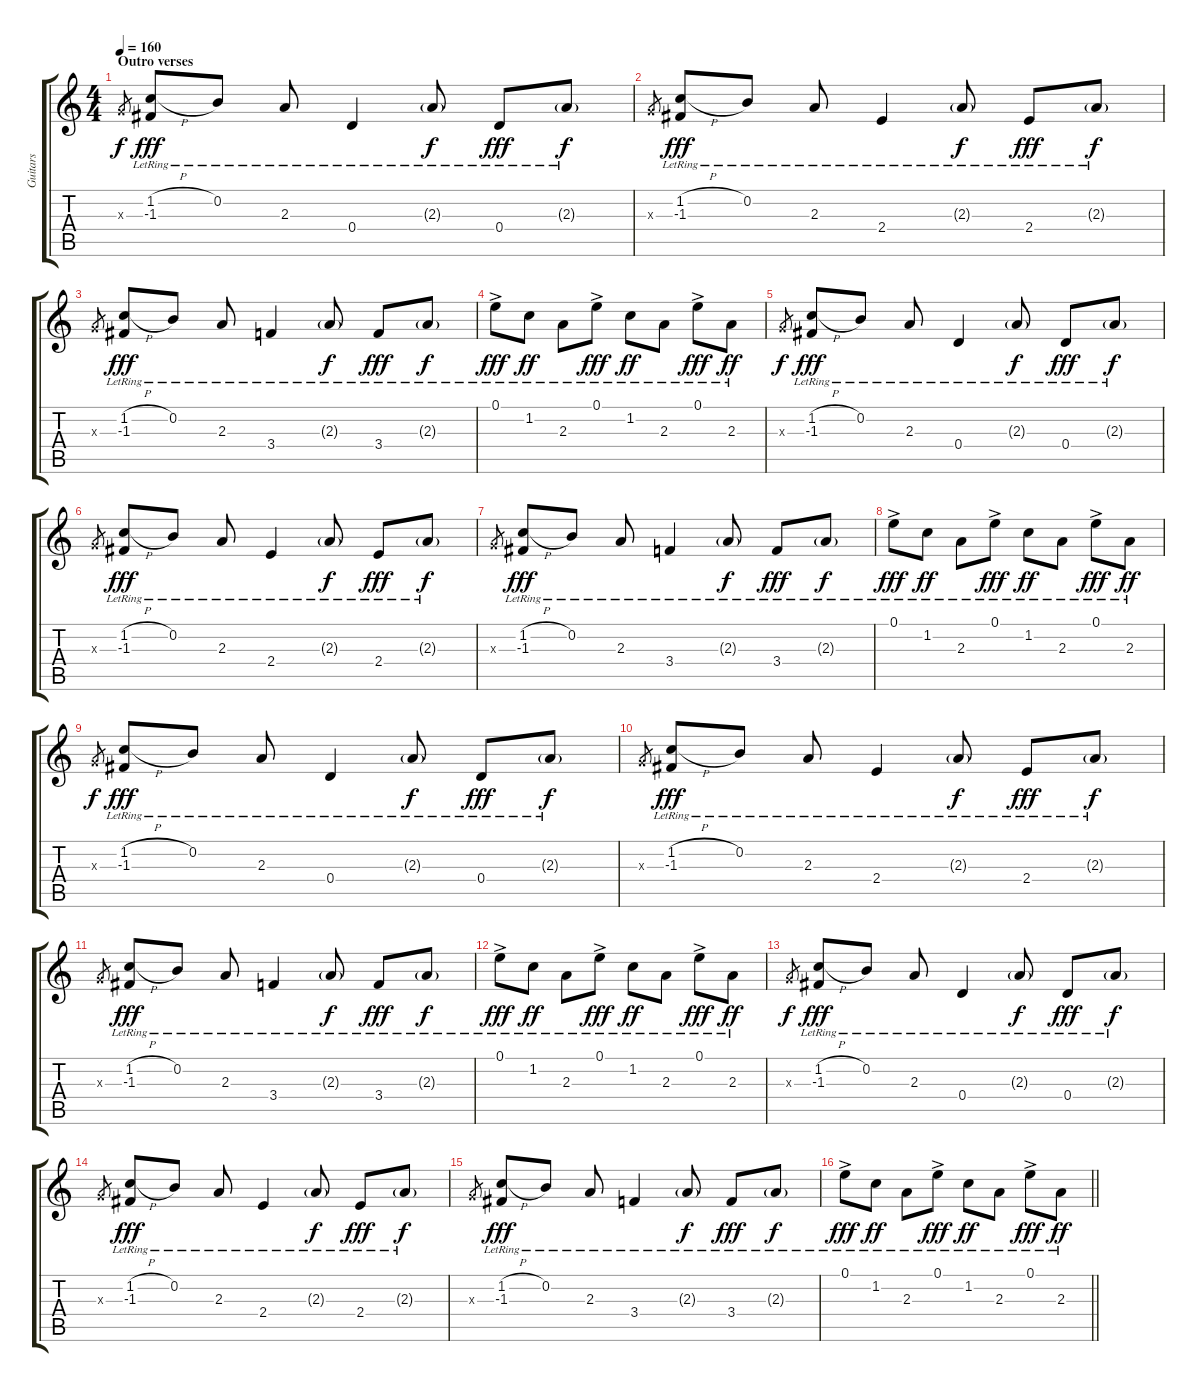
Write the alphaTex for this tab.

\track ("Guitars" "Guitars") {instrument electricguitarjazz}
\staff {score tabs}
\tuning (E4 B3 G3 D3 A2 E2) {hide}
\ts (4 4)
\section ("" "Outro verses")
\tempo 160
\clef g2
\ks c
0.3{x}.8{gr dy f} (1.2{h lr} -1.3).8{dy fff} 0.2{lr}.8 2.3{lr}.8 0.4{lr}.4 2.3{g lr}.8{dy f} 0.4{lr}.8{dy fff} 2.3{g lr}.8{dy f} |
0.3{x}.8{gr} (1.2{h lr} -1.3).8{dy fff} 0.2{lr}.8 2.3{lr}.8 2.4{lr}.4 2.3{g lr}.8{dy f} 2.4{lr}.8{dy fff} 2.3{g lr}.8{dy f} |
0.3{x}.8{gr} (1.2{h lr} -1.3).8{dy fff} 0.2{lr}.8 2.3{lr}.8 3.4{lr}.4 2.3{g lr}.8{dy f} 3.4{lr}.8{dy fff} 2.3{g lr}.8{dy f} |
0.1{ac lr}.8{dy fff} 1.2{lr}.8{dy ff} 2.3{lr}.8 0.1{ac lr}.8{dy fff} 1.2{lr}.8{dy ff} 2.3{lr}.8 0.1{ac lr}.8{dy fff} 2.3{lr}.8{dy ff} |
0.3{x}.8{gr dy f} (1.2{h lr} -1.3).8{dy fff} 0.2{lr}.8 2.3{lr}.8 0.4{lr}.4 2.3{g lr}.8{dy f} 0.4{lr}.8{dy fff} 2.3{g lr}.8{dy f} |
0.3{x}.8{gr} (1.2{h lr} -1.3).8{dy fff} 0.2{lr}.8 2.3{lr}.8 2.4{lr}.4 2.3{g lr}.8{dy f} 2.4{lr}.8{dy fff} 2.3{g lr}.8{dy f} |
0.3{x}.8{gr} (1.2{h lr} -1.3).8{dy fff} 0.2{lr}.8 2.3{lr}.8 3.4{lr}.4 2.3{g lr}.8{dy f} 3.4{lr}.8{dy fff} 2.3{g lr}.8{dy f} |
0.1{ac lr}.8{dy fff} 1.2{lr}.8{dy ff} 2.3{lr}.8 0.1{ac lr}.8{dy fff} 1.2{lr}.8{dy ff} 2.3{lr}.8 0.1{ac lr}.8{dy fff} 2.3{lr}.8{dy ff} |
0.3{x}.8{gr dy f} (1.2{h lr} -1.3).8{dy fff} 0.2{lr}.8 2.3{lr}.8 0.4{lr}.4 2.3{g lr}.8{dy f} 0.4{lr}.8{dy fff} 2.3{g lr}.8{dy f} |
0.3{x}.8{gr} (1.2{h lr} -1.3).8{dy fff} 0.2{lr}.8 2.3{lr}.8 2.4{lr}.4 2.3{g lr}.8{dy f} 2.4{lr}.8{dy fff} 2.3{g lr}.8{dy f} |
0.3{x}.8{gr} (1.2{h lr} -1.3).8{dy fff} 0.2{lr}.8 2.3{lr}.8 3.4{lr}.4 2.3{g lr}.8{dy f} 3.4{lr}.8{dy fff} 2.3{g lr}.8{dy f} |
0.1{ac lr}.8{dy fff} 1.2{lr}.8{dy ff} 2.3{lr}.8 0.1{ac lr}.8{dy fff} 1.2{lr}.8{dy ff} 2.3{lr}.8 0.1{ac lr}.8{dy fff} 2.3{lr}.8{dy ff} |
0.3{x}.8{gr dy f} (1.2{h lr} -1.3).8{dy fff} 0.2{lr}.8 2.3{lr}.8 0.4{lr}.4 2.3{g lr}.8{dy f} 0.4{lr}.8{dy fff} 2.3{g lr}.8{dy f} |
0.3{x}.8{gr} (1.2{h lr} -1.3).8{dy fff} 0.2{lr}.8 2.3{lr}.8 2.4{lr}.4 2.3{g lr}.8{dy f} 2.4{lr}.8{dy fff} 2.3{g lr}.8{dy f} |
0.3{x}.8{gr} (1.2{h lr} -1.3).8{dy fff} 0.2{lr}.8 2.3{lr}.8 3.4{lr}.4 2.3{g lr}.8{dy f} 3.4{lr}.8{dy fff} 2.3{g lr}.8{dy f} |
\barLineRight lightlight
0.1{ac lr}.8{dy fff} 1.2{lr}.8{dy ff} 2.3{lr}.8 0.1{ac lr}.8{dy fff} 1.2{lr}.8{dy ff} 2.3{lr}.8 0.1{ac lr}.8{dy fff} 2.3{lr}.8{dy ff}
